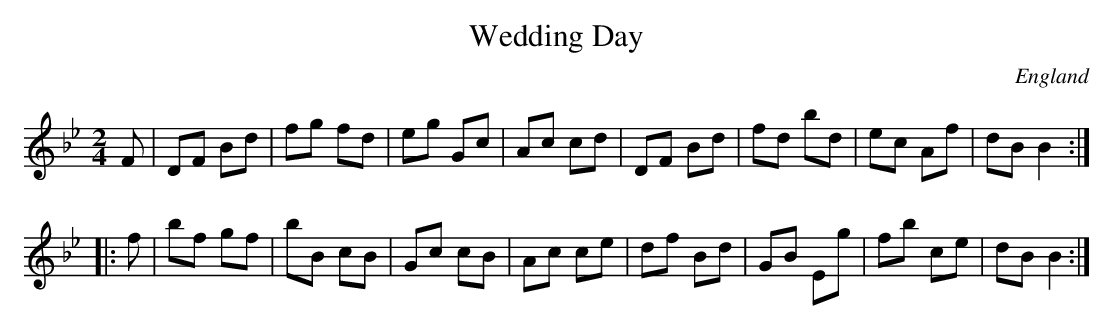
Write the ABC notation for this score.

X:1
T:Wedding Day
O:England
M:2/4
L:1/8
K:Bb
F | DF Bd | fg fd | eg Gc | Ac cd |\
DF Bd | fd bd | ec Af | dB B2 :|*
|:f|bf gf | bB cB | Gc cB | Ac ce | \
df Bd | GB Eg | fb ce | dB B2 :|**
